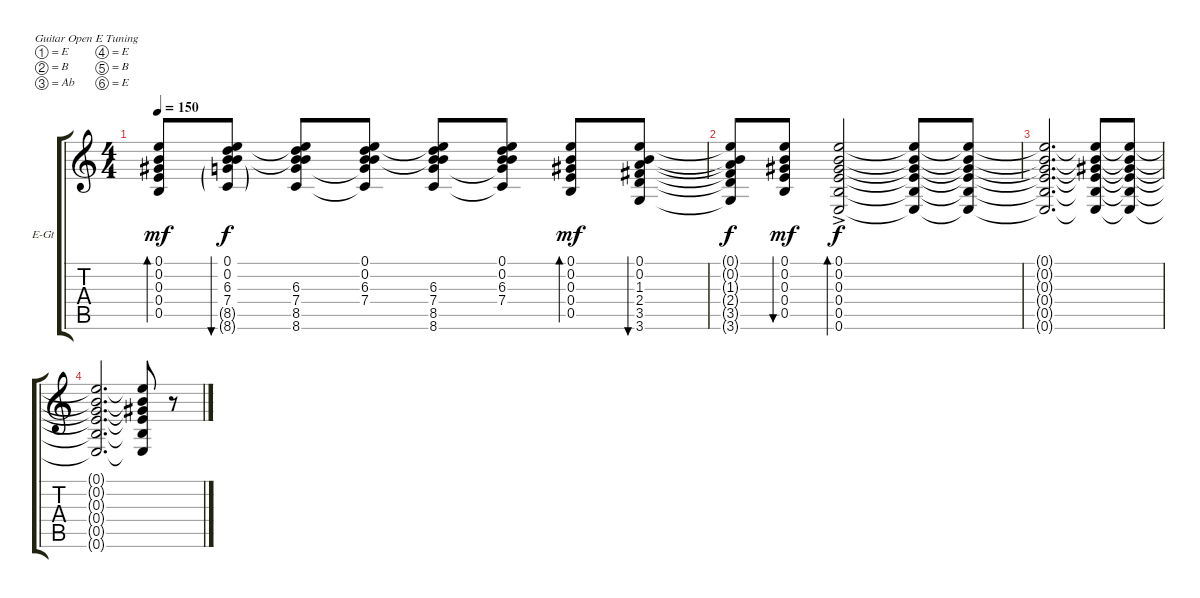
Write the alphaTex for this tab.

\bracketExtendMode groupsimilarinstruments
\firstSystemTrackNameOrientation horizontal
\otherSystemsTrackNameOrientation horizontal
\track ("guitar" "E-Gt") {instrument electricguitarclean}
\staff {score tabs}
\tuning (E4 B3 Ab3 E3 B2 E2)
\ts (4 4)
\tempo 150
\clef g2
\ks c
(0.1 0.2 0.3 0.4 0.5).8{bd 30 dy mf} (0.1 0.2 6.3 7.4 8.5{g} 8.6{g}).8{bu 30 dy f} (0.1{t} 0.2{t} 6.3 7.4 8.5 8.6).8 (0.1 0.2 6.3 7.4 8.5{t} 8.6{t}).8 (0.1{t} 0.2{t} 6.3 7.4 8.5 8.6).8 (0.1 0.2 6.3 7.4 8.5{t} 8.6{t}).8 (0.1 0.2 0.3 0.4 0.5).8{bd 30 dy mf} (0.1 0.2 1.3 2.4 3.5 3.6).8{bu 30} |
(0.1{t} 0.2{t} 1.3{t} 2.4{t} 3.5{t} 3.6{t}).8{dy f} (0.1 0.2 0.3 0.4 0.5).8{bu 30 dy mf} (0.1{ac} 0.2 0.3 0.4 0.5 0.6).2{bd 30 dy f} (0.1{t} 0.2{t} 0.3{t} 0.4{t} 0.5{t} 0.6{t}).8 (0.1{t} 0.2{t} 0.3{t} 0.4{t} 0.5{t} 0.6{t}).8 |
(0.1{t} 0.2{t} 0.3{t} 0.4{t} 0.5{t} 0.6{t}).2{d} (0.1{t} 0.2{t} 0.3{t} 0.4{t} 0.5{t} 0.6{t}).8 (0.1{t} 0.2{t} 0.3{t} 0.4{t} 0.5{t} 0.6{t}).8 |
(0.1{t} 0.2{t} 0.3{t} 0.4{t} 0.5{t} 0.6{t}).2{d} (0.1{t} 0.2{t} 0.3{t} 0.4{t} 0.5{t} 0.6{t}).8 r.8
